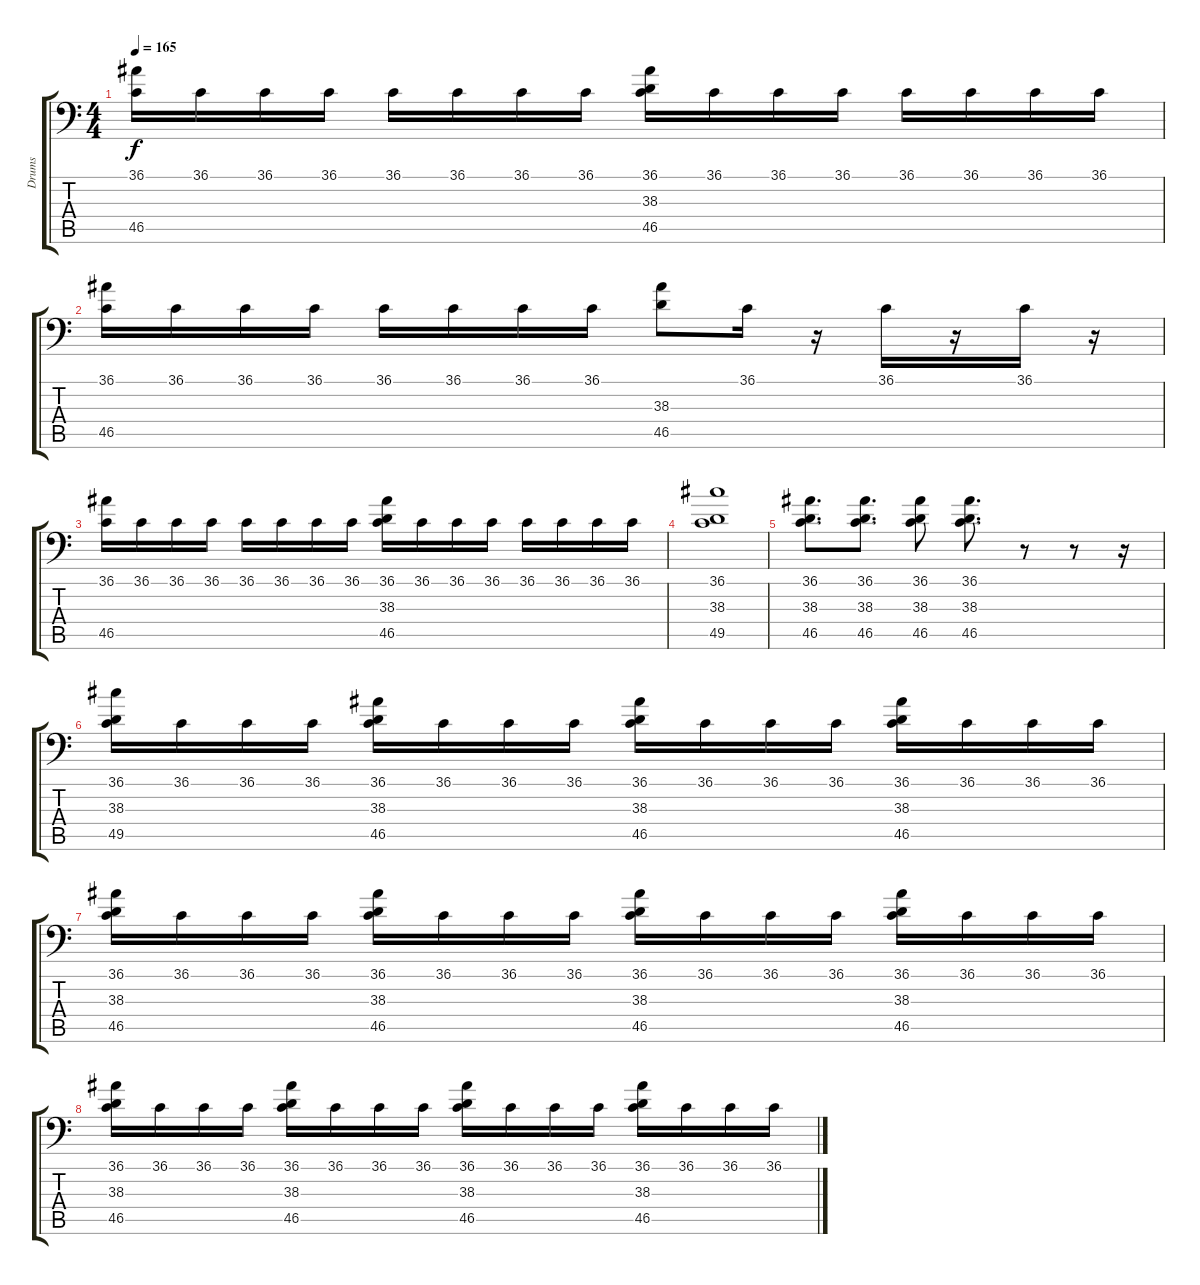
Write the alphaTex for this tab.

\track ("Drums" "Drums") {instrument acousticgrandpiano}
\staff {score tabs}
\tuning (C-1 C-1 C-1 C-1 C-1 C-1) {hide}
\ts (4 4)
\tempo 165
\clef f4
\ks c
(36.1 46.5).16{dy f} 36.1.16 36.1.16 36.1.16 36.1.16 36.1.16 36.1.16 36.1.16 (36.1 38.3 46.5).16 36.1.16 36.1.16 36.1.16 36.1.16 36.1.16 36.1.16 36.1.16 |
(36.1 46.5).16 36.1.16 36.1.16 36.1.16 36.1.16 36.1.16 36.1.16 36.1.16 (38.3 46.5).8 36.1.16 r.16 36.1.16 r.16 36.1.16 r.16 |
(36.1 46.5).16 36.1.16 36.1.16 36.1.16 36.1.16 36.1.16 36.1.16 36.1.16 (36.1 38.3 46.5).16 36.1.16 36.1.16 36.1.16 36.1.16 36.1.16 36.1.16 36.1.16 |
(36.1 38.3 49.5).1 |
(36.1 38.3 46.5).8{d} (36.1 38.3 46.5).8{d} (36.1 38.3 46.5).8 (36.1 38.3 46.5).8{d} r.8 r.8 r.16 |
(36.1 38.3 49.5).16 36.1.16 36.1.16 36.1.16 (36.1 38.3 46.5).16 36.1.16 36.1.16 36.1.16 (36.1 38.3 46.5).16 36.1.16 36.1.16 36.1.16 (36.1 38.3 46.5).16 36.1.16 36.1.16 36.1.16 |
(36.1 38.3 46.5).16 36.1.16 36.1.16 36.1.16 (36.1 38.3 46.5).16 36.1.16 36.1.16 36.1.16 (36.1 38.3 46.5).16 36.1.16 36.1.16 36.1.16 (36.1 38.3 46.5).16 36.1.16 36.1.16 36.1.16 |
(36.1 38.3 46.5).16 36.1.16 36.1.16 36.1.16 (36.1 38.3 46.5).16 36.1.16 36.1.16 36.1.16 (36.1 38.3 46.5).16 36.1.16 36.1.16 36.1.16 (36.1 38.3 46.5).16 36.1.16 36.1.16 36.1.16
